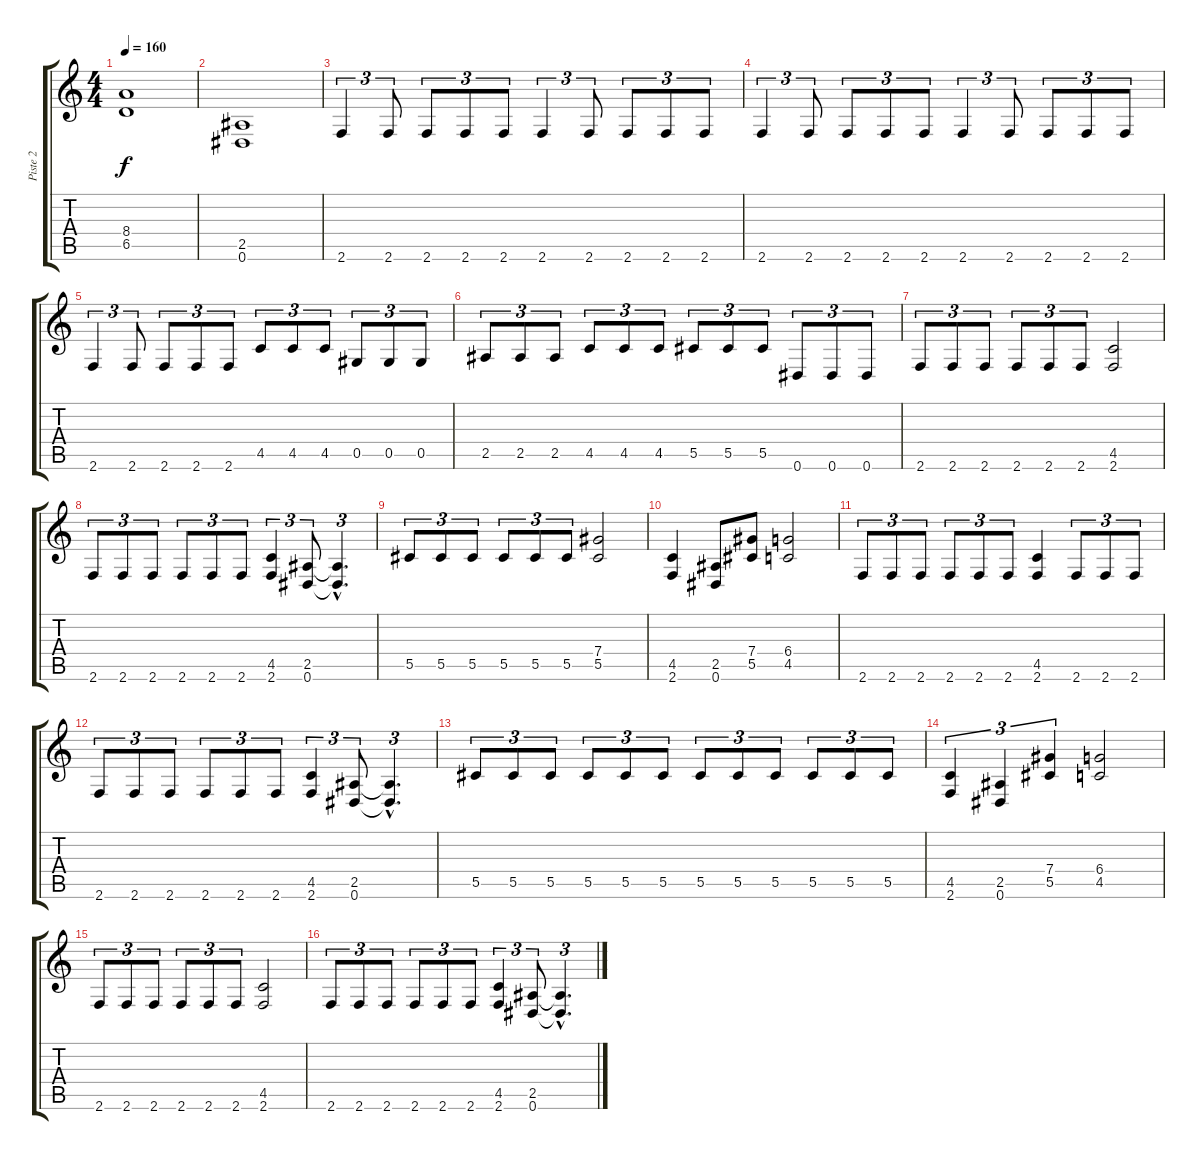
\track ("Piste 2" "Piste 2") {instrument distortionguitar}
\staff {score tabs}
\tuning (Eb4 Bb3 Gb3 Db3 Ab2 Eb2) {hide}
\ts (4 4)
\tempo 160
\clef g2
\ks c
(8.4 6.5).1{dy f} |
(2.5 0.6).1 |
2.6.4{tu (3 2)} 2.6.8{tu (3 2)} 2.6.8{tu (3 2)} 2.6.8{tu (3 2)} 2.6.8{tu (3 2)} 2.6.4{tu (3 2)} 2.6.8{tu (3 2)} 2.6.8{tu (3 2)} 2.6.8{tu (3 2)} 2.6.8{tu (3 2)} |
2.6.4{tu (3 2)} 2.6.8{tu (3 2)} 2.6.8{tu (3 2)} 2.6.8{tu (3 2)} 2.6.8{tu (3 2)} 2.6.4{tu (3 2)} 2.6.8{tu (3 2)} 2.6.8{tu (3 2)} 2.6.8{tu (3 2)} 2.6.8{tu (3 2)} |
2.6.4{tu (3 2)} 2.6.8{tu (3 2)} 2.6.8{tu (3 2)} 2.6.8{tu (3 2)} 2.6.8{tu (3 2)} 4.5.8{tu (3 2)} 4.5.8{tu (3 2)} 4.5.8{tu (3 2)} 0.5.8{tu (3 2)} 0.5.8{tu (3 2)} 0.5.8{tu (3 2)} |
2.5.8{tu (3 2)} 2.5.8{tu (3 2)} 2.5.8{tu (3 2)} 4.5.8{tu (3 2)} 4.5.8{tu (3 2)} 4.5.8{tu (3 2)} 5.5.8{tu (3 2)} 5.5.8{tu (3 2)} 5.5.8{tu (3 2)} 0.6.8{tu (3 2)} 0.6.8{tu (3 2)} 0.6.8{tu (3 2)} |
2.6.8{tu (3 2)} 2.6.8{tu (3 2)} 2.6.8{tu (3 2)} 2.6.8{tu (3 2)} 2.6.8{tu (3 2)} 2.6.8{tu (3 2)} (4.5 2.6).2 |
2.6.8{tu (3 2)} 2.6.8{tu (3 2)} 2.6.8{tu (3 2)} 2.6.8{tu (3 2)} 2.6.8{tu (3 2)} 2.6.8{tu (3 2)} (4.5 2.6).4{tu (3 2)} (2.5 0.6).8{tu (3 2)} (2.5{hac t} 0.6{hac t}).4{d tu (3 2)} |
5.5.8{tu (3 2)} 5.5.8{tu (3 2)} 5.5.8{tu (3 2)} 5.5.8{tu (3 2)} 5.5.8{tu (3 2)} 5.5.8{tu (3 2)} (7.4 5.5).2 |
(4.5 2.6).4 (2.5 0.6).8 (7.4 5.5).8 (6.4 4.5).2 |
2.6.8{tu (3 2)} 2.6.8{tu (3 2)} 2.6.8{tu (3 2)} 2.6.8{tu (3 2)} 2.6.8{tu (3 2)} 2.6.8{tu (3 2)} (4.5 2.6).4 2.6.8{tu (3 2)} 2.6.8{tu (3 2)} 2.6.8{tu (3 2)} |
2.6.8{tu (3 2)} 2.6.8{tu (3 2)} 2.6.8{tu (3 2)} 2.6.8{tu (3 2)} 2.6.8{tu (3 2)} 2.6.8{tu (3 2)} (4.5 2.6).4{tu (3 2)} (2.5 0.6).8{tu (3 2)} (2.5{hac t} 0.6{hac t}).4{d tu (3 2)} |
5.5.8{tu (3 2)} 5.5.8{tu (3 2)} 5.5.8{tu (3 2)} 5.5.8{tu (3 2)} 5.5.8{tu (3 2)} 5.5.8{tu (3 2)} 5.5.8{tu (3 2)} 5.5.8{tu (3 2)} 5.5.8{tu (3 2)} 5.5.8{tu (3 2)} 5.5.8{tu (3 2)} 5.5.8{tu (3 2)} |
(4.5 2.6).4{tu (3 2)} (2.5 0.6).4{tu (3 2)} (7.4 5.5).4{tu (3 2)} (6.4 4.5).2 |
2.6.8{tu (3 2)} 2.6.8{tu (3 2)} 2.6.8{tu (3 2)} 2.6.8{tu (3 2)} 2.6.8{tu (3 2)} 2.6.8{tu (3 2)} (4.5 2.6).2 |
2.6.8{tu (3 2)} 2.6.8{tu (3 2)} 2.6.8{tu (3 2)} 2.6.8{tu (3 2)} 2.6.8{tu (3 2)} 2.6.8{tu (3 2)} (4.5 2.6).4{tu (3 2)} (2.5 0.6).8{tu (3 2)} (2.5{hac t} 0.6{hac t}).4{d tu (3 2)}
